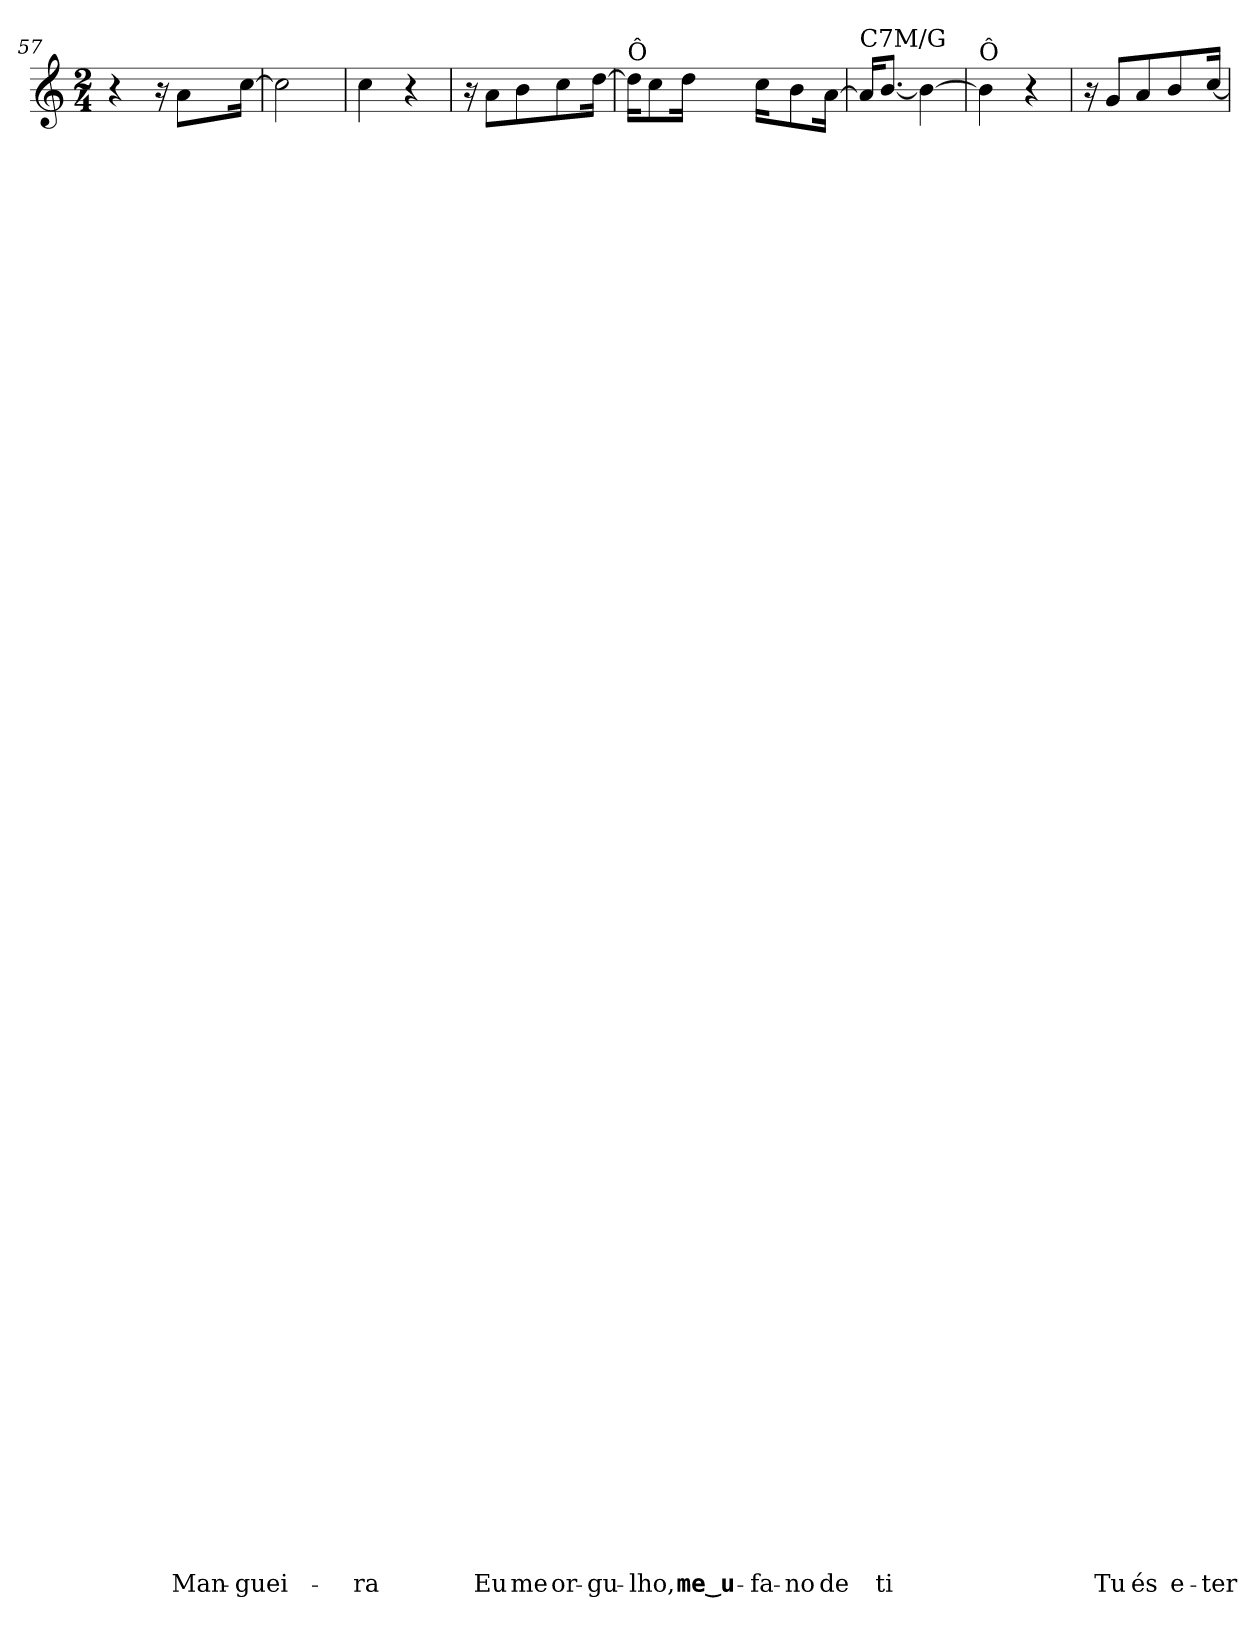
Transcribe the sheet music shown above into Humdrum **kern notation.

**kern	**text	**text	**text	**text	**text	**text	**text	**text	**text	**text	**text	**text	**text	**text	**text	**text	**text	**text	**text	**text	**text	**text	**text	**text	**text	**text	**text	**text	**text	**text	**text	**text	**text	**text	**text	**text	**text	**text	**text	**text	**text	**text	**text	**text	**text	**text	**text	**text	**text	**text	**text	**text	**text	**text	**text	**text	**text	**text	**text	**text	**text
*part1	*part1	*part1	*part1	*part1	*part1	*part1	*part1	*part1	*part1	*part1	*part1	*part1	*part1	*part1	*part1	*part1	*part1	*part1	*part1	*part1	*part1	*part1	*part1	*part1	*part1	*part1	*part1	*part1	*part1	*part1	*part1	*part1	*part1	*part1	*part1	*part1	*part1	*part1	*part1	*part1	*part1	*part1	*part1	*part1	*part1	*part1	*part1	*part1	*part1	*part1	*part1	*part1	*part1	*part1	*part1	*part1	*part1	*part1	*part1	*part1	*part1
*staff1	*staff1	*staff1	*staff1	*staff1	*staff1	*staff1	*staff1	*staff1	*staff1	*staff1	*staff1	*staff1	*staff1	*staff1	*staff1	*staff1	*staff1	*staff1	*staff1	*staff1	*staff1	*staff1	*staff1	*staff1	*staff1	*staff1	*staff1	*staff1	*staff1	*staff1	*staff1	*staff1	*staff1	*staff1	*staff1	*staff1	*staff1	*staff1	*staff1	*staff1	*staff1	*staff1	*staff1	*staff1	*staff1	*staff1	*staff1	*staff1	*staff1	*staff1	*staff1	*staff1	*staff1	*staff1	*staff1	*staff1	*staff1	*staff1	*staff1	*staff1	*staff1
*clefG2	*	*	*	*	*	*	*	*	*	*	*	*	*	*	*	*	*	*	*	*	*	*	*	*	*	*	*	*	*	*	*	*	*	*	*	*	*	*	*	*	*	*	*	*	*	*	*	*	*	*	*	*	*	*	*	*	*	*	*	*	*
*k[]	*	*	*	*	*	*	*	*	*	*	*	*	*	*	*	*	*	*	*	*	*	*	*	*	*	*	*	*	*	*	*	*	*	*	*	*	*	*	*	*	*	*	*	*	*	*	*	*	*	*	*	*	*	*	*	*	*	*	*	*	*
*C:	*	*	*	*	*	*	*	*	*	*	*	*	*	*	*	*	*	*	*	*	*	*	*	*	*	*	*	*	*	*	*	*	*	*	*	*	*	*	*	*	*	*	*	*	*	*	*	*	*	*	*	*	*	*	*	*	*	*	*	*	*
*M2/4	*	*	*	*	*	*	*	*	*	*	*	*	*	*	*	*	*	*	*	*	*	*	*	*	*	*	*	*	*	*	*	*	*	*	*	*	*	*	*	*	*	*	*	*	*	*	*	*	*	*	*	*	*	*	*	*	*	*	*	*	*
=57	=57	=57	=57	=57	=57	=57	=57	=57	=57	=57	=57	=57	=57	=57	=57	=57	=57	=57	=57	=57	=57	=57	=57	=57	=57	=57	=57	=57	=57	=57	=57	=57	=57	=57	=57	=57	=57	=57	=57	=57	=57	=57	=57	=57	=57	=57	=57	=57	=57	=57	=57	=57	=57	=57	=57	=57	=57	=57	=57	=57	=57
4r	.	.	.	.	.	.	.	.	.	.	.	.	.	.	.	.	.	.	.	.	.	.	.	.	.	.	.	.	.	.	.	.	.	.	.	.	.	.	.	.	.	.	.	.	.	.	.	.	.	.	.	.	.	.	.	.	.	.	.	.	.
16r	.	.	.	.	.	.	.	.	.	.	.	.	.	.	.	.	.	.	.	.	.	.	.	.	.	.	.	.	.	.	.	.	.	.	.	.	.	.	.	.	.	.	.	.	.	.	.	.	.	.	.	.	.	.	.	.	.	.	.	.	.
!	!	!	!	!	!	!	!	!	!	!	!	!	!	!	!	!	!	!	!	!	!	!	!	!	!	!	!	!	!	!	!	!	!	!	!	!	!	!	!	!	!	!	!	!	!	!	!	!	!	!	!	!	!	!	!	!	!	!	!	!	!LO:LY:b
8a\L	.	.	.	.	.	.	.	.	.	.	.	.	.	.	.	.	.	.	.	.	.	.	.	.	.	.	.	.	.	.	.	.	.	.	.	.	.	.	.	.	.	.	.	.	.	.	.	.	.	.	.	.	.	.	.	.	.	.	.	.	Man-
!	!	!	!	!	!	!	!	!	!	!	!	!	!	!	!	!	!	!	!	!	!	!	!	!	!	!	!	!	!	!	!	!	!	!	!	!	!	!	!	!	!	!	!	!	!	!	!	!	!	!	!	!	!	!	!	!	!	!	!	!	!LO:LY:b
[16cc\Jk	.	.	.	.	.	.	.	.	.	.	.	.	.	.	.	.	.	.	.	.	.	.	.	.	.	.	.	.	.	.	.	.	.	.	.	.	.	.	.	.	.	.	.	.	.	.	.	.	.	.	.	.	.	.	.	.	.	.	.	.	-guei-
=58	=58	=58	=58	=58	=58	=58	=58	=58	=58	=58	=58	=58	=58	=58	=58	=58	=58	=58	=58	=58	=58	=58	=58	=58	=58	=58	=58	=58	=58	=58	=58	=58	=58	=58	=58	=58	=58	=58	=58	=58	=58	=58	=58	=58	=58	=58	=58	=58	=58	=58	=58	=58	=58	=58	=58	=58	=58	=58	=58	=58	=58
2cc\]	.	.	.	.	.	.	.	.	.	.	.	.	.	.	.	.	.	.	.	.	.	.	.	.	.	.	.	.	.	.	.	.	.	.	.	.	.	.	.	.	.	.	.	.	.	.	.	.	.	.	.	.	.	.	.	.	.	.	.	.	.
!!LO:LB:g=z
=59	=59	=59	=59	=59	=59	=59	=59	=59	=59	=59	=59	=59	=59	=59	=59	=59	=59	=59	=59	=59	=59	=59	=59	=59	=59	=59	=59	=59	=59	=59	=59	=59	=59	=59	=59	=59	=59	=59	=59	=59	=59	=59	=59	=59	=59	=59	=59	=59	=59	=59	=59	=59	=59	=59	=59	=59	=59	=59	=59	=59	=59
!	!	!	!	!	!	!	!	!	!	!	!	!	!	!	!	!	!	!	!	!	!	!	!	!	!	!	!	!	!	!	!	!	!	!	!	!	!	!	!	!	!	!	!	!	!	!	!	!	!	!	!	!	!	!	!	!	!	!	!	!	!LO:LY:b
4cc\	.	.	.	.	.	.	.	.	.	.	.	.	.	.	.	.	.	.	.	.	.	.	.	.	.	.	.	.	.	.	.	.	.	.	.	.	.	.	.	.	.	.	.	.	.	.	.	.	.	.	.	.	.	.	.	.	.	.	.	.	-ra
4r	.	.	.	.	.	.	.	.	.	.	.	.	.	.	.	.	.	.	.	.	.	.	.	.	.	.	.	.	.	.	.	.	.	.	.	.	.	.	.	.	.	.	.	.	.	.	.	.	.	.	.	.	.	.	.	.	.	.	.	.	.
=60	=60	=60	=60	=60	=60	=60	=60	=60	=60	=60	=60	=60	=60	=60	=60	=60	=60	=60	=60	=60	=60	=60	=60	=60	=60	=60	=60	=60	=60	=60	=60	=60	=60	=60	=60	=60	=60	=60	=60	=60	=60	=60	=60	=60	=60	=60	=60	=60	=60	=60	=60	=60	=60	=60	=60	=60	=60	=60	=60	=60	=60
16r	.	.	.	.	.	.	.	.	.	.	.	.	.	.	.	.	.	.	.	.	.	.	.	.	.	.	.	.	.	.	.	.	.	.	.	.	.	.	.	.	.	.	.	.	.	.	.	.	.	.	.	.	.	.	.	.	.	.	.	.	.
!	!	!	!	!	!	!	!	!	!	!	!	!	!	!	!	!	!	!	!	!	!	!	!	!	!	!	!	!	!	!	!	!	!	!	!	!	!	!	!	!	!	!	!	!	!	!	!	!	!	!	!	!	!	!	!	!	!	!	!	!	!LO:LY:b
8a\L	.	.	.	.	.	.	.	.	.	.	.	.	.	.	.	.	.	.	.	.	.	.	.	.	.	.	.	.	.	.	.	.	.	.	.	.	.	.	.	.	.	.	.	.	.	.	.	.	.	.	.	.	.	.	.	.	.	.	.	.	Eu
!	!	!	!	!	!	!	!	!	!	!	!	!	!	!	!	!	!	!	!	!	!	!	!	!	!	!	!	!	!	!	!	!	!	!	!	!	!	!	!	!	!	!	!	!	!	!	!	!	!	!	!	!	!	!	!	!	!	!	!	!	!LO:LY:b
8b\	.	.	.	.	.	.	.	.	.	.	.	.	.	.	.	.	.	.	.	.	.	.	.	.	.	.	.	.	.	.	.	.	.	.	.	.	.	.	.	.	.	.	.	.	.	.	.	.	.	.	.	.	.	.	.	.	.	.	.	.	me
!	!	!	!	!	!	!	!	!	!	!	!	!	!	!	!	!	!	!	!	!	!	!	!	!	!	!	!	!	!	!	!	!	!	!	!	!	!	!	!	!	!	!	!	!	!	!	!	!	!	!	!	!	!	!	!	!	!	!	!	!	!LO:LY:b
8cc\	.	.	.	.	.	.	.	.	.	.	.	.	.	.	.	.	.	.	.	.	.	.	.	.	.	.	.	.	.	.	.	.	.	.	.	.	.	.	.	.	.	.	.	.	.	.	.	.	.	.	.	.	.	.	.	.	.	.	.	.	or-
!	!	!	!	!	!	!	!	!	!	!	!	!	!	!	!	!	!	!	!	!	!	!	!	!	!	!	!	!	!	!	!	!	!	!	!	!	!	!	!	!	!	!	!	!	!	!	!	!	!	!	!	!	!	!	!	!	!	!	!	!	!LO:LY:b
[16dd\Jk	.	.	.	.	.	.	.	.	.	.	.	.	.	.	.	.	.	.	.	.	.	.	.	.	.	.	.	.	.	.	.	.	.	.	.	.	.	.	.	.	.	.	.	.	.	.	.	.	.	.	.	.	.	.	.	.	.	.	.	.	-gu-
=61	=61	=61	=61	=61	=61	=61	=61	=61	=61	=61	=61	=61	=61	=61	=61	=61	=61	=61	=61	=61	=61	=61	=61	=61	=61	=61	=61	=61	=61	=61	=61	=61	=61	=61	=61	=61	=61	=61	=61	=61	=61	=61	=61	=61	=61	=61	=61	=61	=61	=61	=61	=61	=61	=61	=61	=61	=61	=61	=61	=61	=61
!LO:TX:a:t=Ô	!	!	!	!	!	!	!	!	!	!	!	!	!	!	!	!	!	!	!	!	!	!	!	!	!	!	!	!	!	!	!	!	!	!	!	!	!	!	!	!	!	!	!	!	!	!	!	!	!	!	!	!	!	!	!	!	!	!	!	!	!
16dd\KL]	.	.	.	.	.	.	.	.	.	.	.	.	.	.	.	.	.	.	.	.	.	.	.	.	.	.	.	.	.	.	.	.	.	.	.	.	.	.	.	.	.	.	.	.	.	.	.	.	.	.	.	.	.	.	.	.	.	.	.	.	.
!	!	!	!	!	!	!	!	!	!	!	!	!	!	!	!	!	!	!	!	!	!	!	!	!	!	!	!	!	!	!	!	!	!	!	!	!	!	!	!	!	!	!	!	!	!	!	!	!	!	!	!	!	!	!	!	!	!	!	!	!	!LO:LY:b
8cc\	.	.	.	.	.	.	.	.	.	.	.	.	.	.	.	.	.	.	.	.	.	.	.	.	.	.	.	.	.	.	.	.	.	.	.	.	.	.	.	.	.	.	.	.	.	.	.	.	.	.	.	.	.	.	.	.	.	.	.	.	-lho,
!	!	!	!	!	!	!	!	!	!	!	!	!	!	!	!	!	!	!	!	!	!	!	!	!	!	!	!	!	!	!	!	!	!	!	!	!	!	!	!	!	!	!	!	!	!	!	!	!	!	!	!	!	!	!	!	!	!	!	!	!	!LO:LY:b
16dd\Jk	.	.	.	.	.	.	.	.	.	.	.	.	.	.	.	.	.	.	.	.	.	.	.	.	.	.	.	.	.	.	.	.	.	.	.	.	.	.	.	.	.	.	.	.	.	.	.	.	.	.	.	.	.	.	.	.	.	.	.	.	me‿u-
!	!	!	!	!	!	!	!	!	!	!	!	!	!	!	!	!	!	!	!	!	!	!	!	!	!	!	!	!	!	!	!	!	!	!	!	!	!	!	!	!	!	!	!	!	!	!	!	!	!	!	!	!	!	!	!	!	!	!	!	!	!LO:LY:b
16cc\KL	.	.	.	.	.	.	.	.	.	.	.	.	.	.	.	.	.	.	.	.	.	.	.	.	.	.	.	.	.	.	.	.	.	.	.	.	.	.	.	.	.	.	.	.	.	.	.	.	.	.	.	.	.	.	.	.	.	.	.	.	-fa-
!	!	!	!	!	!	!	!	!	!	!	!	!	!	!	!	!	!	!	!	!	!	!	!	!	!	!	!	!	!	!	!	!	!	!	!	!	!	!	!	!	!	!	!	!	!	!	!	!	!	!	!	!	!	!	!	!	!	!	!	!	!LO:LY:b
8b\	.	.	.	.	.	.	.	.	.	.	.	.	.	.	.	.	.	.	.	.	.	.	.	.	.	.	.	.	.	.	.	.	.	.	.	.	.	.	.	.	.	.	.	.	.	.	.	.	.	.	.	.	.	.	.	.	.	.	.	.	-no
!	!	!	!	!	!	!	!	!	!	!	!	!	!	!	!	!	!	!	!	!	!	!	!	!	!	!	!	!	!	!	!	!	!	!	!	!	!	!	!	!	!	!	!	!	!	!	!	!	!	!	!	!	!	!	!	!	!	!	!	!	!LO:LY:b
[16a\Jk	.	.	.	.	.	.	.	.	.	.	.	.	.	.	.	.	.	.	.	.	.	.	.	.	.	.	.	.	.	.	.	.	.	.	.	.	.	.	.	.	.	.	.	.	.	.	.	.	.	.	.	.	.	.	.	.	.	.	.	.	de
=62	=62	=62	=62	=62	=62	=62	=62	=62	=62	=62	=62	=62	=62	=62	=62	=62	=62	=62	=62	=62	=62	=62	=62	=62	=62	=62	=62	=62	=62	=62	=62	=62	=62	=62	=62	=62	=62	=62	=62	=62	=62	=62	=62	=62	=62	=62	=62	=62	=62	=62	=62	=62	=62	=62	=62	=62	=62	=62	=62	=62	=62
!LO:TX:a:t=C7M/G	!	!	!	!	!	!	!	!	!	!	!	!	!	!	!	!	!	!	!	!	!	!	!	!	!	!	!	!	!	!	!	!	!	!	!	!	!	!	!	!	!	!	!	!	!	!	!	!	!	!	!	!	!	!	!	!	!	!	!	!	!
16a/KL]	.	.	.	.	.	.	.	.	.	.	.	.	.	.	.	.	.	.	.	.	.	.	.	.	.	.	.	.	.	.	.	.	.	.	.	.	.	.	.	.	.	.	.	.	.	.	.	.	.	.	.	.	.	.	.	.	.	.	.	.	.
!	!	!	!	!	!	!	!	!	!	!	!	!	!	!	!	!	!	!	!	!	!	!	!	!	!	!	!	!	!	!	!	!	!	!	!	!	!	!	!	!	!	!	!	!	!	!	!	!	!	!	!	!	!	!	!	!	!	!	!	!	!LO:LY:b
[8.b/J	.	.	.	.	.	.	.	.	.	.	.	.	.	.	.	.	.	.	.	.	.	.	.	.	.	.	.	.	.	.	.	.	.	.	.	.	.	.	.	.	.	.	.	.	.	.	.	.	.	.	.	.	.	.	.	.	.	.	.	.	ti
4b\_	.	.	.	.	.	.	.	.	.	.	.	.	.	.	.	.	.	.	.	.	.	.	.	.	.	.	.	.	.	.	.	.	.	.	.	.	.	.	.	.	.	.	.	.	.	.	.	.	.	.	.	.	.	.	.	.	.	.	.	.	.
=63	=63	=63	=63	=63	=63	=63	=63	=63	=63	=63	=63	=63	=63	=63	=63	=63	=63	=63	=63	=63	=63	=63	=63	=63	=63	=63	=63	=63	=63	=63	=63	=63	=63	=63	=63	=63	=63	=63	=63	=63	=63	=63	=63	=63	=63	=63	=63	=63	=63	=63	=63	=63	=63	=63	=63	=63	=63	=63	=63	=63	=63
!LO:TX:a:t=Ô	!	!	!	!	!	!	!	!	!	!	!	!	!	!	!	!	!	!	!	!	!	!	!	!	!	!	!	!	!	!	!	!	!	!	!	!	!	!	!	!	!	!	!	!	!	!	!	!	!	!	!	!	!	!	!	!	!	!	!	!	!
4b\]	.	.	.	.	.	.	.	.	.	.	.	.	.	.	.	.	.	.	.	.	.	.	.	.	.	.	.	.	.	.	.	.	.	.	.	.	.	.	.	.	.	.	.	.	.	.	.	.	.	.	.	.	.	.	.	.	.	.	.	.	.
4r	.	.	.	.	.	.	.	.	.	.	.	.	.	.	.	.	.	.	.	.	.	.	.	.	.	.	.	.	.	.	.	.	.	.	.	.	.	.	.	.	.	.	.	.	.	.	.	.	.	.	.	.	.	.	.	.	.	.	.	.	.
=64	=64	=64	=64	=64	=64	=64	=64	=64	=64	=64	=64	=64	=64	=64	=64	=64	=64	=64	=64	=64	=64	=64	=64	=64	=64	=64	=64	=64	=64	=64	=64	=64	=64	=64	=64	=64	=64	=64	=64	=64	=64	=64	=64	=64	=64	=64	=64	=64	=64	=64	=64	=64	=64	=64	=64	=64	=64	=64	=64	=64	=64
16r	.	.	.	.	.	.	.	.	.	.	.	.	.	.	.	.	.	.	.	.	.	.	.	.	.	.	.	.	.	.	.	.	.	.	.	.	.	.	.	.	.	.	.	.	.	.	.	.	.	.	.	.	.	.	.	.	.	.	.	.	.
!	!	!	!	!	!	!	!	!	!	!	!	!	!	!	!	!	!	!	!	!	!	!	!	!	!	!	!	!	!	!	!	!	!	!	!	!	!	!	!	!	!	!	!	!	!	!	!	!	!	!	!	!	!	!	!	!	!	!	!	!	!LO:LY:b
8g/L	.	.	.	.	.	.	.	.	.	.	.	.	.	.	.	.	.	.	.	.	.	.	.	.	.	.	.	.	.	.	.	.	.	.	.	.	.	.	.	.	.	.	.	.	.	.	.	.	.	.	.	.	.	.	.	.	.	.	.	.	Tu
!	!	!	!	!	!	!	!	!	!	!	!	!	!	!	!	!	!	!	!	!	!	!	!	!	!	!	!	!	!	!	!	!	!	!	!	!	!	!	!	!	!	!	!	!	!	!	!	!	!	!	!	!	!	!	!	!	!	!	!	!	!LO:LY:b
8a/	.	.	.	.	.	.	.	.	.	.	.	.	.	.	.	.	.	.	.	.	.	.	.	.	.	.	.	.	.	.	.	.	.	.	.	.	.	.	.	.	.	.	.	.	.	.	.	.	.	.	.	.	.	.	.	.	.	.	.	.	és
!	!	!	!	!	!	!	!	!	!	!	!	!	!	!	!	!	!	!	!	!	!	!	!	!	!	!	!	!	!	!	!	!	!	!	!	!	!	!	!	!	!	!	!	!	!	!	!	!	!	!	!	!	!	!	!	!	!	!	!	!	!LO:LY:b
8b/	.	.	.	.	.	.	.	.	.	.	.	.	.	.	.	.	.	.	.	.	.	.	.	.	.	.	.	.	.	.	.	.	.	.	.	.	.	.	.	.	.	.	.	.	.	.	.	.	.	.	.	.	.	.	.	.	.	.	.	.	e-
!	!	!	!	!	!	!	!	!	!	!	!	!	!	!	!	!	!	!	!	!	!	!	!	!	!	!	!	!	!	!	!	!	!	!	!	!	!	!	!	!	!	!	!	!	!	!	!	!	!	!	!	!	!	!	!	!	!	!	!	!	!LO:LY:b
[16cc/Jk	.	.	.	.	.	.	.	.	.	.	.	.	.	.	.	.	.	.	.	.	.	.	.	.	.	.	.	.	.	.	.	.	.	.	.	.	.	.	.	.	.	.	.	.	.	.	.	.	.	.	.	.	.	.	.	.	.	.	.	.	-ter-
=	=	=	=	=	=	=	=	=	=	=	=	=	=	=	=	=	=	=	=	=	=	=	=	=	=	=	=	=	=	=	=	=	=	=	=	=	=	=	=	=	=	=	=	=	=	=	=	=	=	=	=	=	=	=	=	=	=	=	=	=	=
*-	*-	*-	*-	*-	*-	*-	*-	*-	*-	*-	*-	*-	*-	*-	*-	*-	*-	*-	*-	*-	*-	*-	*-	*-	*-	*-	*-	*-	*-	*-	*-	*-	*-	*-	*-	*-	*-	*-	*-	*-	*-	*-	*-	*-	*-	*-	*-	*-	*-	*-	*-	*-	*-	*-	*-	*-	*-	*-	*-	*-	*-
